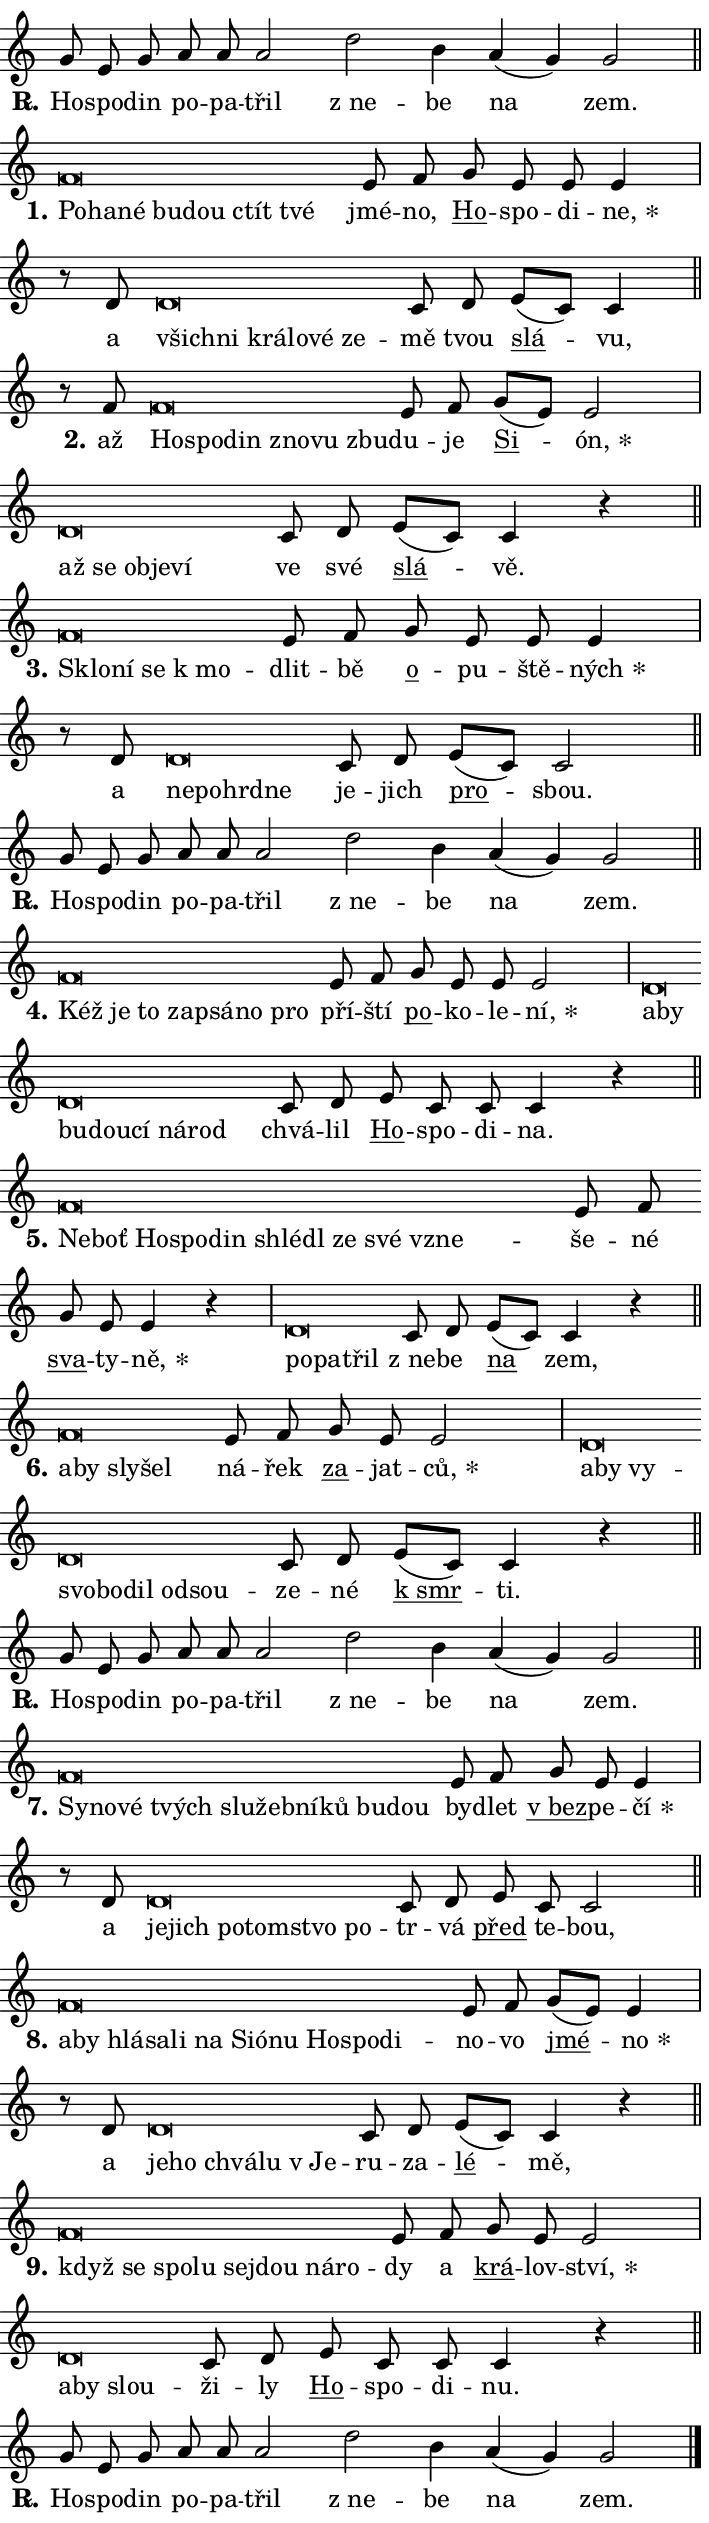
\version "2.24.0"
\header { tagline = "" }
\paper {
  indent = 0\cm
  top-margin = 0\cm
  right-margin = 0.13\cm % to fit lyric hyphens
  bottom-margin = 0\cm
  left-margin = 0\cm
  paper-width = 12\cm
  page-breaking = #ly:one-page-breaking
  system-system-spacing.basic-distance = #11
  score-system-spacing.basic-distance = #11
  ragged-last = ##f
}


%% Author: Thomas Morley
%% https://lists.gnu.org/archive/html/lilypond-user/2020-05/msg00002.html
#(define (line-position grob)
"Returns position of @var[grob} in current system:
   @code{'start}, if at first time-step
   @code{'end}, if at last time-step
   @code{'middle} otherwise
"
  (let* ((col (ly:item-get-column grob))
         (ln (ly:grob-object col 'left-neighbor))
         (rn (ly:grob-object col 'right-neighbor))
         (col-to-check-left (if (ly:grob? ln) ln col))
         (col-to-check-right (if (ly:grob? rn) rn col))
         (break-dir-left
           (and
             (ly:grob-property col-to-check-left 'non-musical #f)
             (ly:item-break-dir col-to-check-left)))
         (break-dir-right
           (and
             (ly:grob-property col-to-check-right 'non-musical #f)
             (ly:item-break-dir col-to-check-right))))
        (cond ((eqv? 1 break-dir-left) 'start)
              ((eqv? -1 break-dir-right) 'end)
              (else 'middle))))

#(define (tranparent-at-line-position vctor)
  (lambda (grob)
  "Relying on @code{line-position} select the relevant enry from @var{vctor}.
Used to determine transparency,"
    (case (line-position grob)
      ((end) (not (vector-ref vctor 0)))
      ((middle) (not (vector-ref vctor 1)))
      ((start) (not (vector-ref vctor 2))))))

noteHeadBreakVisibility =
#(define-music-function (break-visibility)(vector?)
"Makes @code{NoteHead}s transparent relying on @var{break-visibility}"
#{
  \override NoteHead.transparent =
    #(tranparent-at-line-position break-visibility)
#})

#(define delete-ledgers-for-transparent-note-heads
  (lambda (grob)
    "Reads whether a @code{NoteHead} is transparent.
If so this @code{NoteHead} is removed from @code{'note-heads} from
@var{grob}, which is supposed to be @code{LedgerLineSpanner}.
As a result ledgers are not printed for this @code{NoteHead}"
    (let* ((nhds-array (ly:grob-object grob 'note-heads))
           (nhds-list
             (if (ly:grob-array? nhds-array)
                 (ly:grob-array->list nhds-array)
                 '()))
           ;; Relies on the transparent-property being done before
           ;; Staff.LedgerLineSpanner.after-line-breaking is executed.
           ;; This is fragile ...
           (to-keep
             (remove
               (lambda (nhd)
                 (ly:grob-property nhd 'transparent #f))
               nhds-list)))
      ;; TODO find a better method to iterate over grob-arrays, similiar
      ;; to filter/remove etc for lists
      ;; For now rebuilt from scratch
      (set! (ly:grob-object grob 'note-heads)  '())
      (for-each
        (lambda (nhd)
          (ly:pointer-group-interface::add-grob grob 'note-heads nhd))
        to-keep))))

squashNotes = {
  \override NoteHead.X-extent = #'(-0.2 . 0.2)
  \override NoteHead.Y-extent = #'(-0.75 . 0)
  \override NoteHead.stencil =
    #(lambda (grob)
       (let ((pos (ly:grob-property grob 'staff-position)))
         (begin
           (if (< pos -7) (display "ERROR: Lower brevis then expected\n") (display ""))
           (if (<= pos -6) ly:text-interface::print ly:note-head::print))))
}
unSquashNotes = {
  \revert NoteHead.X-extent
  \revert NoteHead.Y-extent
  \revert NoteHead.stencil
}

hideNotes = \noteHeadBreakVisibility #begin-of-line-visible
unHideNotes = \noteHeadBreakVisibility #all-visible

% work-around for resetting accidentals
% https://lilypond.org/doc/v2.23/Documentation/notation/displaying-rhythms#unmetered-music
cadenzaMeasure = {
  \cadenzaOff
  \partial 1024 s1024
  \cadenzaOn
}

#(define-markup-command (accent layout props text) (markup?)
  "Underline accented syllable"
  (interpret-markup layout props
    #{\markup \override #'(offset . 4.3) \underline { #text }#}))

responsum = \markup \concat {
  "R" \hspace #-1.05 \path #0.1 #'((moveto 0 0.07) (lineto 0.9 0.8)) \hspace #0.05 "."
}

spaceSize = #0.6828661417322834 % exact space size for TeX Gyre Schola

\layout {
  \context {
    \Staff
    \remove "Time_signature_engraver"
    \override LedgerLineSpanner.after-line-breaking = #delete-ledgers-for-transparent-note-heads
  }
  \context {
    \Lyrics {
      \override LyricSpace.minimum-distance = \spaceSize
      \override LyricText.font-name = #"TeX Gyre Schola"
      \override LyricText.font-size = 1
      \override StanzaNumber.font-name = #"TeX Gyre Schola Bold"
      \override StanzaNumber.font-size = 1
    }
  }
  \context {
    \Score 
    \override NoteHead.text =
      #(lambda (grob) 
        (let ((pos (ly:grob-property grob 'staff-position)))
          #{\markup {
            \combine
              \halign #-0.55 \raise #(if (= pos -6) 0 0.5) \override #'(thickness . 2) \draw-line #'(3.2 . 0)
              \musicglyph "noteheads.sM1"
          }#}))
  }
}

% magnetic-lyrics.ily
%
%   written by
%     Jean Abou Samra <jean@abou-samra.fr>
%     Werner Lemberg <wl@gnu.org>
%
%   adapted by
%     Jiri Hon <jiri.hon@gmail.com>
%
% Version 2022-Apr-15

% https://www.mail-archive.com/lilypond-user@gnu.org/msg149350.html

#(define (Left_hyphen_pointer_engraver context)
   "Collect syllable-hyphen-syllable occurrences in lyrics and store
them in properties.  This engraver only looks to the left.  For
example, if the lyrics input is @code{foo -- bar}, it does the
following.

@itemize @bullet
@item
Set the @code{text} property of the @code{LyricHyphen} grob between
@q{foo} and @q{bar} to @code{foo}.

@item
Set the @code{left-hyphen} property of the @code{LyricText} grob with
text @q{foo} to the @code{LyricHyphen} grob between @q{foo} and
@q{bar}.
@end itemize

Use this auxiliary engraver in combination with the
@code{lyric-@/text::@/apply-@/magnetic-@/offset!} hook."
   (let ((hyphen #f)
         (text #f))
     (make-engraver
      (acknowledgers
       ((lyric-syllable-interface engraver grob source-engraver)
        (set! text grob)))
      (end-acknowledgers
       ((lyric-hyphen-interface engraver grob source-engraver)
        ;(when (not (grob::has-interface grob 'lyric-space-interface))
          (set! hyphen grob)));)
      ((stop-translation-timestep engraver)
       (when (and text hyphen)
         (ly:grob-set-object! text 'left-hyphen hyphen))
       (set! text #f)
       (set! hyphen #f)))))

#(define (lyric-text::apply-magnetic-offset! grob)
   "If the space between two syllables is less than the value in
property @code{LyricText@/.details@/.squash-threshold}, move the right
syllable to the left so that it gets concatenated with the left
syllable.

Use this function as a hook for
@code{LyricText@/.after-@/line-@/breaking} if the
@code{Left_@/hyphen_@/pointer_@/engraver} is active."
   (let ((hyphen (ly:grob-object grob 'left-hyphen #f)))
     (when hyphen
       (let ((left-text (ly:spanner-bound hyphen LEFT)))
         (when (grob::has-interface left-text 'lyric-syllable-interface)
           (let* ((common (ly:grob-common-refpoint grob left-text X))
                  (this-x-ext (ly:grob-extent grob common X))
                  (left-x-ext
                   (begin
                     ;; Trigger magnetism for left-text.
                     (ly:grob-property left-text 'after-line-breaking)
                     (ly:grob-extent left-text common X)))
                  ;; `delta` is the gap width between two syllables.
                  (delta (- (interval-start this-x-ext)
                            (interval-end left-x-ext)))
                  (details (ly:grob-property grob 'details))
                  (threshold (assoc-get 'squash-threshold details 0.2)))
             (when (< delta threshold)
               (let* (;; We have to manipulate the input text so that
                      ;; ligatures crossing syllable boundaries are not
                      ;; disabled.  For languages based on the Latin
                      ;; script this is essentially a beautification.
                      ;; However, for non-Western scripts it can be a
                      ;; necessity.
                      (lt (ly:grob-property left-text 'text))
                      (rt (ly:grob-property grob 'text))
                      (is-space (grob::has-interface hyphen 'lyric-space-interface))
                      (space (if is-space " " ""))
                      (extra-delta (if is-space spaceSize 0))
                      ;; Append new syllable.
                      (ltrt-space (if (and (string? lt) (string? rt))
                                (string-append lt space rt)
                                (make-concat-markup (list lt space rt))))
                      ;; Right-align `ltrt` to the right side.
                      (ltrt-space-markup (grob-interpret-markup
                               grob
                               (make-translate-markup
                                (cons (interval-length this-x-ext) 0)
                                (make-right-align-markup ltrt-space)))))
                 (begin
                   ;; Don't print `left-text`.
                   (ly:grob-set-property! left-text 'stencil #f)
                   ;; Set text and stencil (which holds all collected
                   ;; syllables so far) and shift it to the left.
                   (ly:grob-set-property! grob 'text ltrt-space)
                   (ly:grob-set-property! grob 'stencil ltrt-space-markup)
                   (ly:grob-translate-axis! grob (- (- delta extra-delta)) X))))))))))


#(define (lyric-hyphen::displace-bounds-first grob)
   ;; Make very sure this callback isn't triggered too early.
   (let ((left (ly:spanner-bound grob LEFT))
         (right (ly:spanner-bound grob RIGHT)))
     (ly:grob-property left 'after-line-breaking)
     (ly:grob-property right 'after-line-breaking)
     (ly:lyric-hyphen::print grob)))

squashThreshold = #0.4

\layout {
  \context {
    \Lyrics
    \consists #Left_hyphen_pointer_engraver
    \override LyricText.after-line-breaking =
      #lyric-text::apply-magnetic-offset!
    \override LyricHyphen.stencil = #lyric-hyphen::displace-bounds-first
    \override LyricText.details.squash-threshold = \squashThreshold
    \override LyricHyphen.minimum-distance = 0
    \override LyricHyphen.minimum-length = \squashThreshold
  }
}

squashText = \override LyricText.details.squash-threshold = 9999
unSquashText = \override LyricText.details.squash-threshold = \squashThreshold

leftText = \override LyricText.self-alignment-X = #LEFT
unLeftText = \revert LyricText.self-alignment-X

starOffset = #(lambda (grob) 
                (let ((x_offset (ly:self-alignment-interface::aligned-on-x-parent grob)))
                  (if (= x_offset 0) 0 (+ x_offset 1.2))))

star = #(define-music-function (syllable)(string?)
"Append star separator at the end of a syllable"
#{
  \once \override LyricText.X-offset = #starOffset
  \lyricmode { \markup {
    #syllable
    \override #'((font-name . "TeX Gyre Schola Bold")) \hspace #0.2 \lower #0.65 \larger "*"
  } }
#})

starAccent = #(define-music-function (syllable)(string?)
"Append star separator at the end of a syllable and make accent"
#{
  \once \override LyricText.X-offset = #starOffset
  \lyricmode { \markup {
    \accent #syllable
    \override #'((font-name . "TeX Gyre Schola Bold")) \hspace #0.2 \lower #0.65 \larger "*"
  } }
#})

breath = #(define-music-function (syllable)(string?)
"Append breathing indicator at the end of a syllable"
#{
  \lyricmode { \markup { #syllable "+" } }
#})

optionalBreath = #(define-music-function (syllable)(string?)
"Append optional breathing indicator at the end of a syllable"
#{
  \lyricmode { \markup { #syllable "(+)" } }
#})


\score {
    <<
        \new Voice = "melody" { \cadenzaOn \key c \major \relative { g'8 e g a a a2 \bar "" d b4 \bar "" a( g) g2 \cadenzaMeasure \bar "||" \break } }
        \new Lyrics \lyricsto "melody" { \lyricmode { \set stanza = \responsum
Ho -- spo -- din po -- pa -- třil "z ne" -- be na zem. } }
    >>
    \layout {}
}

\score {
    <<
        \new Voice = "melody" { \cadenzaOn \key c \major \relative { \squashNotes f'\breve*1/16 \hideNotes \breve*1/16 \bar "" \breve*1/16 \bar "" \breve*1/16 \bar "" \breve*1/16 \bar "" \breve*1/16 \breve*1/16 \bar "" \unHideNotes \unSquashNotes e8 f \bar "" g e e e4 \cadenzaMeasure \bar "|" r8 d8 \squashNotes d\breve*1/16 \hideNotes \breve*1/16 \bar "" \breve*1/16 \bar "" \breve*1/16 \bar "" \breve*1/16 \breve*1/16 \bar "" \unHideNotes \unSquashNotes c8 d \bar "" e[( c)] c4 \cadenzaMeasure \bar "||" \break } }
        \new Lyrics \lyricsto "melody" { \lyricmode { \set stanza = "1."
\leftText Po -- \squashText ha -- né bu -- dou ctít tvé \unLeftText \unSquashText jmé -- no, \markup \accent Ho -- spo -- di -- \star ne, a \leftText všich -- \squashText ni krá -- lo -- vé ze -- \unLeftText \unSquashText mě tvou \markup \accent slá -- vu, } }
    >>
    \layout {}
}

\score {
    <<
        \new Voice = "melody" { \cadenzaOn \key c \major \relative { r8 f'8 \squashNotes f\breve*1/16 \hideNotes \breve*1/16 \bar "" \breve*1/16 \bar "" \breve*1/16 \bar "" \breve*1/16 \breve*1/16 \bar "" \unHideNotes \unSquashNotes e8 f \bar "" g[( e)] e2 \cadenzaMeasure \bar "|" \squashNotes d\breve*1/16 \hideNotes \breve*1/16 \bar "" \breve*1/16 \bar "" \breve*1/16 \breve*1/16 \bar "" \unHideNotes \unSquashNotes c8 d \bar "" e[( c)] c4 r \cadenzaMeasure \bar "||" \break } }
        \new Lyrics \lyricsto "melody" { \lyricmode { \set stanza = "2."
až \leftText Ho -- \squashText spo -- din zno -- vu zbu -- \unLeftText \unSquashText du -- je \markup \accent Si -- \star ón, \leftText až \squashText se ob -- je -- ví \unLeftText \unSquashText ve své \markup \accent slá -- vě. } }
    >>
    \layout {}
}

\score {
    <<
        \new Voice = "melody" { \cadenzaOn \key c \major \relative { \squashNotes f'\breve*1/16 \hideNotes \breve*1/16 \bar "" \breve*1/16 \breve*1/16 \bar "" \unHideNotes \unSquashNotes e8 f \bar "" g e e e4 \cadenzaMeasure \bar "|" r8 d8 \squashNotes d\breve*1/16 \hideNotes \breve*1/16 \bar "" \breve*1/16 \breve*1/16 \bar "" \unHideNotes \unSquashNotes c8 d \bar "" e[( c)] c2 \cadenzaMeasure \bar "||" \break } }
        \new Lyrics \lyricsto "melody" { \lyricmode { \set stanza = "3."
\leftText Sklo -- \squashText ní se "k mo" -- \unLeftText \unSquashText dlit -- bě \markup \accent o -- pu -- ště -- \star ných a \leftText ne -- \squashText po -- hrd -- ne \unLeftText \unSquashText je -- jich \markup \accent pro -- sbou. } }
    >>
    \layout {}
}

\score {
    <<
        \new Voice = "melody" { \cadenzaOn \key c \major \relative { g'8 e g a a a2 \bar "" d b4 \bar "" a( g) g2 \cadenzaMeasure \bar "||" \break } }
        \new Lyrics \lyricsto "melody" { \lyricmode { \set stanza = \responsum
Ho -- spo -- din po -- pa -- třil "z ne" -- be na zem. } }
    >>
    \layout {}
}

\score {
    <<
        \new Voice = "melody" { \cadenzaOn \key c \major \relative { \squashNotes f'\breve*1/16 \hideNotes \breve*1/16 \bar "" \breve*1/16 \bar "" \breve*1/16 \bar "" \breve*1/16 \bar "" \breve*1/16 \breve*1/16 \bar "" \unHideNotes \unSquashNotes e8 f \bar "" g e e e2 \cadenzaMeasure \bar "|" \squashNotes d\breve*1/16 \hideNotes \breve*1/16 \bar "" \breve*1/16 \bar "" \breve*1/16 \bar "" \breve*1/16 \bar "" \breve*1/16 \breve*1/16 \bar "" \unHideNotes \unSquashNotes c8 d \bar "" e c c c4 r \cadenzaMeasure \bar "||" \break } }
        \new Lyrics \lyricsto "melody" { \lyricmode { \set stanza = "4."
\leftText Kéž \squashText je to za -- psá -- no pro \unLeftText \unSquashText pří -- ští \markup \accent po -- ko -- le -- \star ní, \leftText a -- \squashText by bu -- dou -- cí ná -- rod \unLeftText \unSquashText chvá -- lil \markup \accent Ho -- spo -- di -- na. } }
    >>
    \layout {}
}

\score {
    <<
        \new Voice = "melody" { \cadenzaOn \key c \major \relative { \squashNotes f'\breve*1/16 \hideNotes \breve*1/16 \bar "" \breve*1/16 \bar "" \breve*1/16 \bar "" \breve*1/16 \bar "" \breve*1/16 \bar "" \breve*1/16 \bar "" \breve*1/16 \bar "" \breve*1/16 \breve*1/16 \bar "" \unHideNotes \unSquashNotes e8 f \bar "" g e e4 r \cadenzaMeasure \bar "|" \squashNotes d\breve*1/16 \hideNotes \breve*1/16 \breve*1/16 \bar "" \unHideNotes \unSquashNotes c8 d \bar "" e[( c)] c4 r \cadenzaMeasure \bar "||" \break } }
        \new Lyrics \lyricsto "melody" { \lyricmode { \set stanza = "5."
\leftText Ne -- \squashText boť Ho -- spo -- din shlé -- dl ze své vzne -- \unLeftText \unSquashText še -- né \markup \accent sva -- ty -- \star ně, \leftText po -- \squashText pa -- třil \unLeftText \unSquashText "z ne" -- be \markup \accent na zem, } }
    >>
    \layout {}
}

\score {
    <<
        \new Voice = "melody" { \cadenzaOn \key c \major \relative { \squashNotes f'\breve*1/16 \hideNotes \breve*1/16 \bar "" \breve*1/16 \breve*1/16 \bar "" \unHideNotes \unSquashNotes e8 f \bar "" g e e2 \cadenzaMeasure \bar "|" \squashNotes d\breve*1/16 \hideNotes \breve*1/16 \bar "" \breve*1/16 \bar "" \breve*1/16 \bar "" \breve*1/16 \bar "" \breve*1/16 \bar "" \breve*1/16 \breve*1/16 \bar "" \unHideNotes \unSquashNotes c8 d \bar "" e[( c)] c4 r \cadenzaMeasure \bar "||" \break } }
        \new Lyrics \lyricsto "melody" { \lyricmode { \set stanza = "6."
\leftText a -- \squashText by sly -- šel \unLeftText \unSquashText ná -- řek \markup \accent za -- jat -- \star ců, \leftText a -- \squashText by vy -- svo -- bo -- dil od -- sou -- \unLeftText \unSquashText ze -- né \markup \accent "k smr" -- ti. } }
    >>
    \layout {}
}

\score {
    <<
        \new Voice = "melody" { \cadenzaOn \key c \major \relative { g'8 e g a a a2 \bar "" d b4 \bar "" a( g) g2 \cadenzaMeasure \bar "||" \break } }
        \new Lyrics \lyricsto "melody" { \lyricmode { \set stanza = \responsum
Ho -- spo -- din po -- pa -- třil "z ne" -- be na zem. } }
    >>
    \layout {}
}

\score {
    <<
        \new Voice = "melody" { \cadenzaOn \key c \major \relative { \squashNotes f'\breve*1/16 \hideNotes \breve*1/16 \bar "" \breve*1/16 \bar "" \breve*1/16 \bar "" \breve*1/16 \bar "" \breve*1/16 \bar "" \breve*1/16 \bar "" \breve*1/16 \bar "" \breve*1/16 \breve*1/16 \bar "" \unHideNotes \unSquashNotes e8 f \bar "" g e e4 \cadenzaMeasure \bar "|" r8 d8 \squashNotes d\breve*1/16 \hideNotes \breve*1/16 \bar "" \breve*1/16 \bar "" \breve*1/16 \bar "" \breve*1/16 \breve*1/16 \bar "" \unHideNotes \unSquashNotes c8 d \bar "" e c c2 \cadenzaMeasure \bar "||" \break } }
        \new Lyrics \lyricsto "melody" { \lyricmode { \set stanza = "7."
\leftText Sy -- \squashText no -- vé tvých slu -- žeb -- ní -- ků bu -- dou \unLeftText \unSquashText by -- dlet \markup \accent "v bez" -- pe -- \star čí a \leftText je -- \squashText jich po -- tom -- stvo po -- \unLeftText \unSquashText tr -- vá \markup \accent před te -- bou, } }
    >>
    \layout {}
}

\score {
    <<
        \new Voice = "melody" { \cadenzaOn \key c \major \relative { \squashNotes f'\breve*1/16 \hideNotes \breve*1/16 \bar "" \breve*1/16 \bar "" \breve*1/16 \bar "" \breve*1/16 \bar "" \breve*1/16 \bar "" \breve*1/16 \bar "" \breve*1/16 \bar "" \breve*1/16 \bar "" \breve*1/16 \bar "" \breve*1/16 \breve*1/16 \bar "" \unHideNotes \unSquashNotes e8 f \bar "" g[( e)] e4 \cadenzaMeasure \bar "|" r8 d8 \squashNotes d\breve*1/16 \hideNotes \breve*1/16 \bar "" \breve*1/16 \bar "" \breve*1/16 \breve*1/16 \bar "" \unHideNotes \unSquashNotes c8 d \bar "" e[( c)] c4 r \cadenzaMeasure \bar "||" \break } }
        \new Lyrics \lyricsto "melody" { \lyricmode { \set stanza = "8."
\leftText a -- \squashText by hlá -- sa -- li na Si -- ó -- nu Ho -- spo -- di -- \unLeftText \unSquashText no -- vo \markup \accent jmé -- \star no a \leftText je -- \squashText ho chvá -- lu "v Je" -- \unLeftText \unSquashText ru -- za -- \markup \accent lé -- mě, } }
    >>
    \layout {}
}

\score {
    <<
        \new Voice = "melody" { \cadenzaOn \key c \major \relative { \squashNotes f'\breve*1/16 \hideNotes \breve*1/16 \bar "" \breve*1/16 \bar "" \breve*1/16 \bar "" \breve*1/16 \bar "" \breve*1/16 \bar "" \breve*1/16 \breve*1/16 \bar "" \unHideNotes \unSquashNotes e8 f \bar "" g e e2 \cadenzaMeasure \bar "|" \squashNotes d\breve*1/16 \hideNotes \breve*1/16 \breve*1/16 \bar "" \unHideNotes \unSquashNotes c8 d \bar "" e c c c4 r \cadenzaMeasure \bar "||" \break } }
        \new Lyrics \lyricsto "melody" { \lyricmode { \set stanza = "9."
\leftText když \squashText se spo -- lu sej -- dou ná -- ro -- \unLeftText \unSquashText dy a \markup \accent krá -- lov -- \star ství, \leftText a -- \squashText by slou -- \unLeftText \unSquashText ži -- ly \markup \accent Ho -- spo -- di -- nu. } }
    >>
    \layout {}
}

\score {
    <<
        \new Voice = "melody" { \cadenzaOn \key c \major \relative { g'8 e g a a a2 \bar "" d b4 \bar "" a( g) g2 \cadenzaMeasure \bar "||" \break } \bar "|." }
        \new Lyrics \lyricsto "melody" { \lyricmode { \set stanza = \responsum
Ho -- spo -- din po -- pa -- třil "z ne" -- be na zem. } }
    >>
    \layout {}
}
